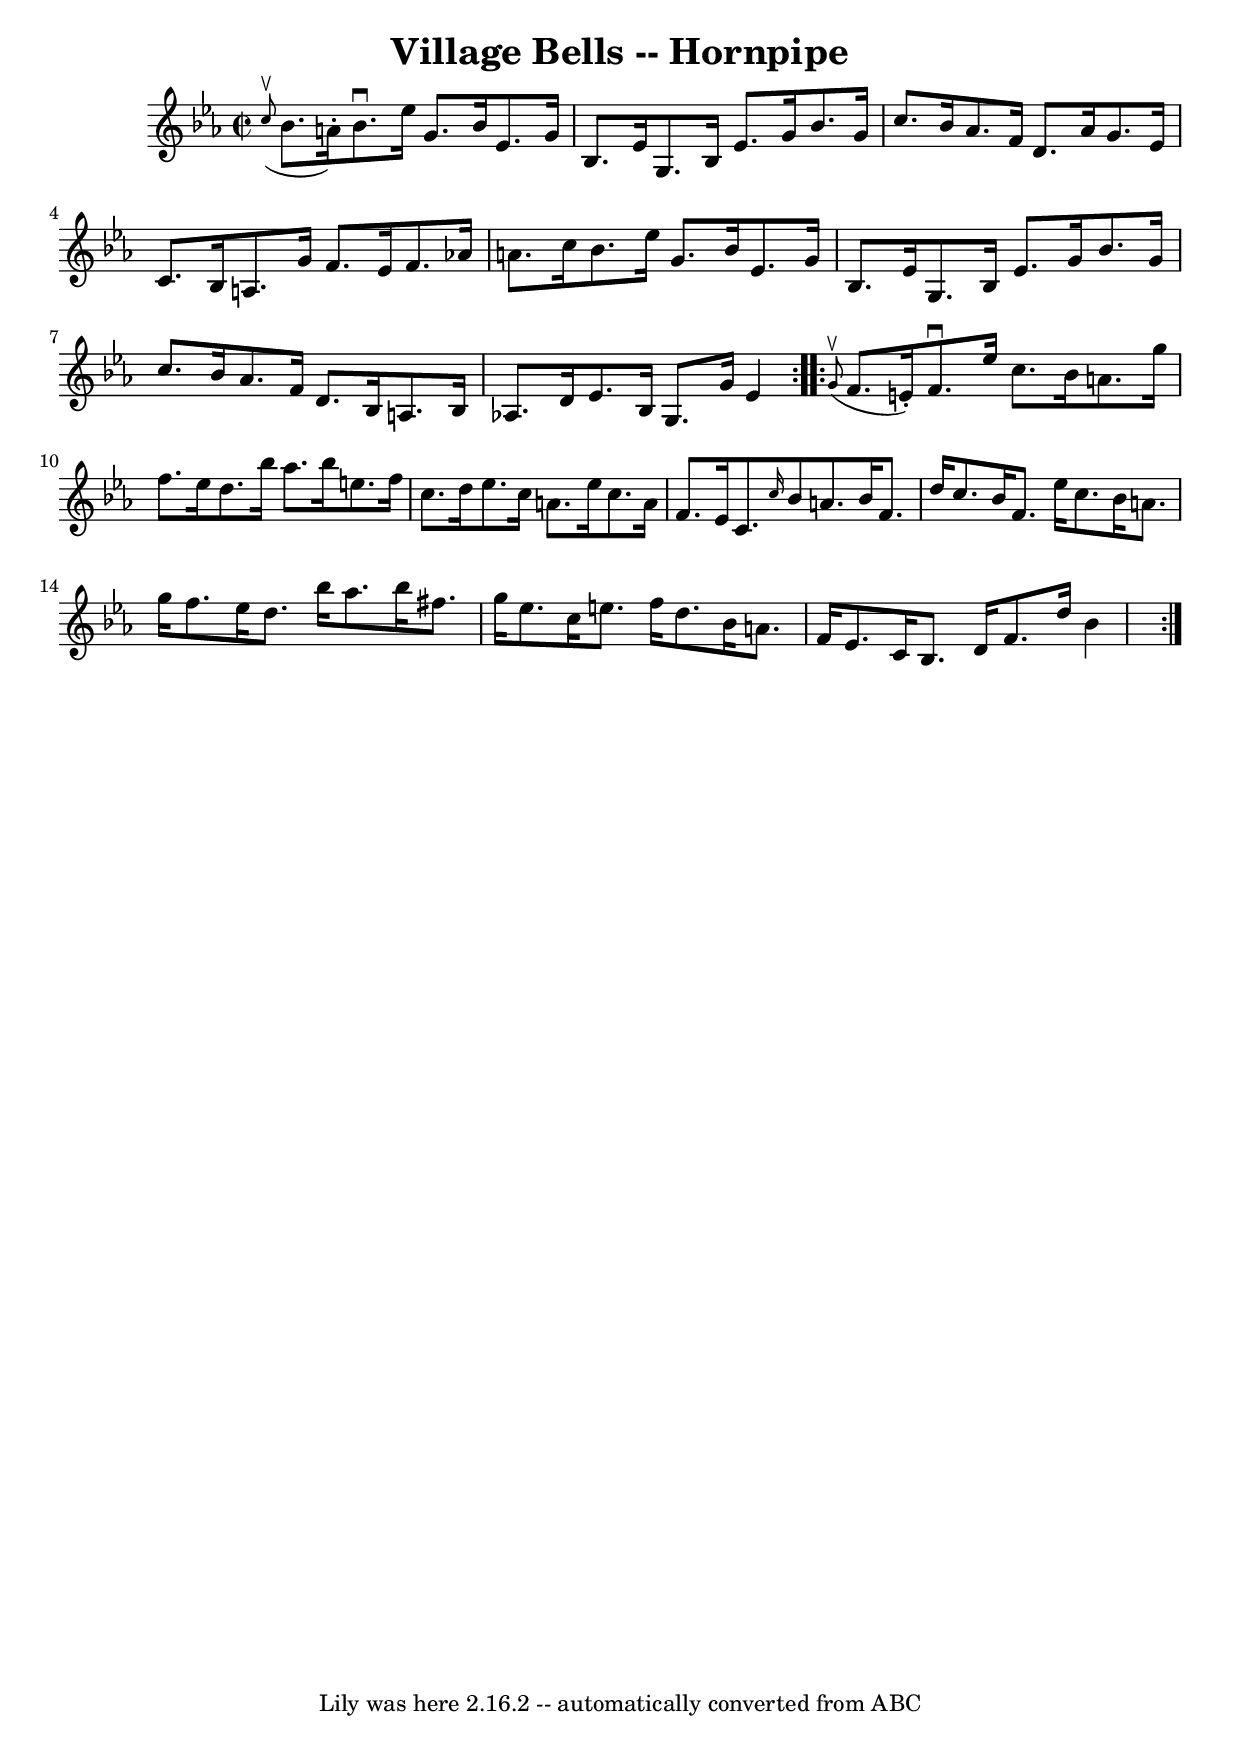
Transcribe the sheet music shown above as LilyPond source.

\version "2.16.2"
\include "Mammoth.ily"
\header {
  %% book = "Cole's 1000 Fiddle Tunes"
  crossRefNumber = "1"
  footnotes = ""
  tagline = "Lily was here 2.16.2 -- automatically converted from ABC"
  title = "Village Bells -- Hornpipe"

}
voicedefault =  {



  \repeat volta 2 {

    \override Staff.TimeSignature #'style = #'C
    \time 2/2 
    \key ees \major   \grace { c''8^\upbow(
			     } bes'8. a'16 -.) 
    |
    bes'8.^\downbow ees''16 g'8. bes'16 ees'8. g'16    
    bes8. ees'16  |
    g8. bes16 ees'8. g'16 bes'8. g'16    
    c''8. bes'16  |
    aes'8. f'16 d'8. aes'16 g'8.    
    ees'16 c'8. bes16  |
    a8. g'16 f'8. ees'16 f'8.    
    aes'!16 a'8. c''16  |
    bes'8. ees''16 g'8. bes'16    
    ees'8. g'16 bes8. ees'16  |
    g8. bes16 ees'8. g'16    
    bes'8. g'16 c''8. bes'16  |
    aes'8. f'16 d'8. bes16 
    a8. bes16 aes!8. d'16  |
    ees'8. bes16 g8. g'16    
    ees'4  
  }     
  \repeat volta 2 {
    \grace { g'8^\upbow(
	   } f'8. e'16 -. -) |
    f'8.^\downbow ees''16 c''8. bes'16 a'8. g''16    
    f''8. ees''16  |
    d''8. bes''16 aes''8. bes''16 e''8.    
    f''16 c''8. d''16  |
    ees''8. c''16 a'8. ees''16    
    c''8. a'16 f'8. ees'16  |
    c'8.  \grace { c''16  
		 } bes'8  
    a'8. bes'16 f'8. d''16 c''8. bes'16  |
    f'8.    
    ees''16 c''8. bes'16 a'8. g''16 f''8. ees''16  |
    
    d''8. bes''16 aes''8. bes''16 fis''8. g''16 ees''8. c''16  
    |
    e''8. f''16 d''8. bes'16 a'8. f'16 ees'8.    
    c'16  |
    bes8. d'16 f'8. d''16 bes'4  
  }   

}

\score{
  <<

    \context Staff="default"
    {
      \voicedefault 
      
    }

  >>
  \layout {
    
  }
  \midi {
  }

}
